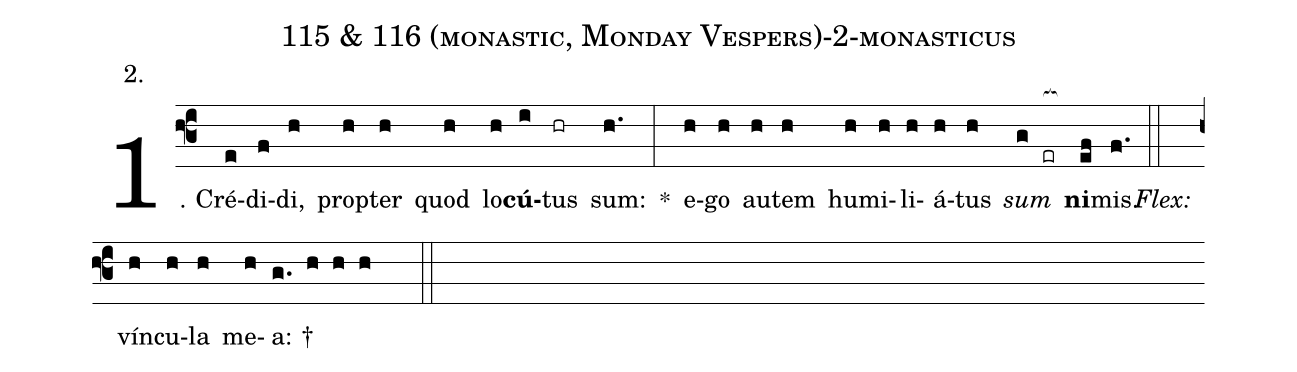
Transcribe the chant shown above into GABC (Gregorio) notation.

name: 115 & 116 (monastic, Monday Vespers)-2-monasticus;
annotation: 2.;
%%
(f3)1. Cré(e)di(f)di,(h) prop(h)ter(h) quod(h) lo(h)<b>cú</b>(i)tus(hr) sum:(h.) *(:) e(h)go(h) au(h)tem(h) hu(h)mi(h)li(h)á(h)tus(h) <i>sum</i>(g er[ocb:1{]) <b>ni</b>(ef[ocb:0}])mis.(f.) (::)
<i>Flex:</i>()  vín(h)cu(h)la(h) me(h)a: †(g. h h h  ::)
